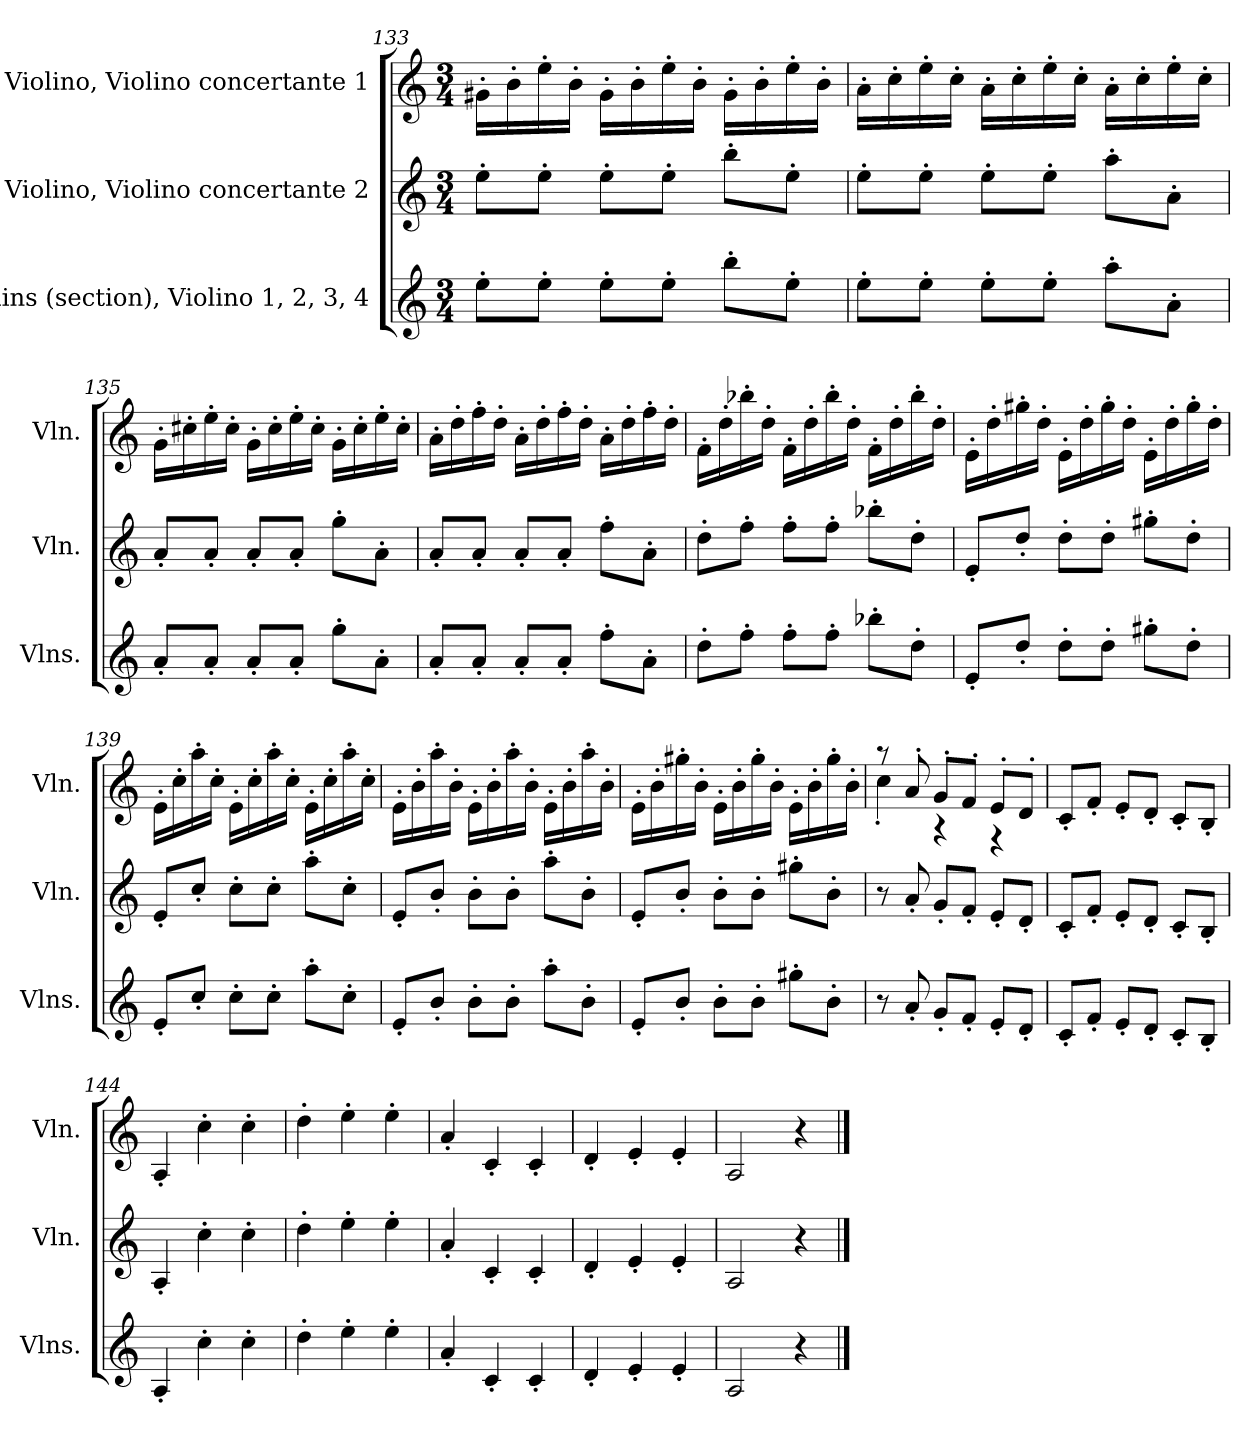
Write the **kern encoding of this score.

**kern	**kern	**kern
*part3	*part2	*part1
*staff3	*staff2	*staff1
*I"Violins (section), Violino 1, 2, 3, 4	*I"Violino, Violino concertante 2	*I"Violino, Violino concertante 1
*I'Vlns.	*I'Vln.	*I'Vln.
*clefG2	*clefG2	*clefG2
*k[]	*k[]	*k[]
*M3/4	*M3/4	*M3/4
=133	=133	=133
8ee'\L	8ee'\L	16g#X'\LL
.	.	16b'\
8ee'\J	8ee'\J	16ee'\
.	.	16b'\JJ
8ee'\L	8ee'\L	16g#'\LL
.	.	16b'\
8ee'\J	8ee'\J	16ee'\
.	.	16b'\JJ
8bb'\L	8bb'\L	16g#'\LL
.	.	16b'\
8ee'\J	8ee'\J	16ee'\
.	.	16b'\JJ
=134	=134	=134
8ee'\L	8ee'\L	16a'\LL
.	.	16cc'\
8ee'\J	8ee'\J	16ee'\
.	.	16cc'\JJ
8ee'\L	8ee'\L	16a'\LL
.	.	16cc'\
8ee'\J	8ee'\J	16ee'\
.	.	16cc'\JJ
8aa'\L	8aa'\L	16a'\LL
.	.	16cc'\
8a'\J	8a'\J	16ee'\
.	.	16cc'\JJ
!!LO:LB:g=z
=135	=135	=135
8a'/L	8a'/L	16g'\LL
.	.	16cc#X'\
8a'/J	8a'/J	16ee'\
.	.	16cc#'\JJ
8a'/L	8a'/L	16g'\LL
.	.	16cc#'\
8a'/J	8a'/J	16ee'\
.	.	16cc#'\JJ
8gg'\L	8gg'\L	16g'\LL
.	.	16cc#'\
8a'\J	8a'\J	16ee'\
.	.	16cc#'\JJ
=136	=136	=136
8a'/L	8a'/L	16a'\LL
.	.	16dd'\
8a'/J	8a'/J	16ff'\
.	.	16dd'\JJ
8a'/L	8a'/L	16a'\LL
.	.	16dd'\
8a'/J	8a'/J	16ff'\
.	.	16dd'\JJ
8ff'\L	8ff'\L	16a'\LL
.	.	16dd'\
8a'\J	8a'\J	16ff'\
.	.	16dd'\JJ
=137	=137	=137
8dd'\L	8dd'\L	16f'\LL
.	.	16dd'\
8ff'\J	8ff'\J	16bb-X'\
.	.	16dd'\JJ
8ff'\L	8ff'\L	16f'\LL
.	.	16dd'\
8ff'\J	8ff'\J	16bb-'\
.	.	16dd'\JJ
8bb-X'\L	8bb-X'\L	16f'\LL
.	.	16dd'\
8dd'\J	8dd'\J	16bb-'\
.	.	16dd'\JJ
!!LO:PB:g=z
=138	=138	=138
8e'/L	8e'/L	16e'\LL
.	.	16dd'\
8dd'/J	8dd'/J	16gg#X'\
.	.	16dd'\JJ
8dd'\L	8dd'\L	16e'\LL
.	.	16dd'\
8dd'\J	8dd'\J	16gg#'\
.	.	16dd'\JJ
8gg#X'\L	8gg#X'\L	16e'\LL
.	.	16dd'\
8dd'\J	8dd'\J	16gg#'\
.	.	16dd'\JJ
=139	=139	=139
8e'/L	8e'/L	16e'\LL
.	.	16cc'\
8cc'/J	8cc'/J	16aa'\
.	.	16cc'\JJ
8cc'\L	8cc'\L	16e'\LL
.	.	16cc'\
8cc'\J	8cc'\J	16aa'\
.	.	16cc'\JJ
8aa'\L	8aa'\L	16e'\LL
.	.	16cc'\
8cc'\J	8cc'\J	16aa'\
.	.	16cc'\JJ
=140	=140	=140
8e'/L	8e'/L	16e'\LL
.	.	16b'\
8b'/J	8b'/J	16aa'\
.	.	16b'\JJ
8b'\L	8b'\L	16e'\LL
.	.	16b'\
8b'\J	8b'\J	16aa'\
.	.	16b'\JJ
8aa'\L	8aa'\L	16e'\LL
.	.	16b'\
8b'\J	8b'\J	16aa'\
.	.	16b'\JJ
!!LO:LB:g=z
=141	=141	=141
8e'/L	8e'/L	16e'\LL
.	.	16b'\
8b'/J	8b'/J	16gg#X'\
.	.	16b'\JJ
8b'\L	8b'\L	16e'\LL
.	.	16b'\
8b'\J	8b'\J	16gg#'\
.	.	16b'\JJ
8gg#X'\L	8gg#X'\L	16e'\LL
.	.	16b'\
8b'\J	8b'\J	16gg#'\
.	.	16b'\JJ
=142	=142	=142
*	*	*^
8r	8r	8r	4cc'\
8a'/	8a'/	8a'/	.
8g'/L	8g'/L	8g'/L	4r
8f'/J	8f'/J	8f'/J	.
8e'/L	8e'/L	8e'/L	4r
8d'/J	8d'/J	8d'/J	.
*	*	*v	*v
=143	=143	=143
8c'/L	8c'/L	8c'/L
8f'/J	8f'/J	8f'/J
8e'/L	8e'/L	8e'/L
8d'/J	8d'/J	8d'/J
8c'/L	8c'/L	8c'/L
8B'/J	8B'/J	8B'/J
=144	=144	=144
4A'/	4A'/	4A'/
4cc'\	4cc'\	4cc'\
4cc'\	4cc'\	4cc'\
=145	=145	=145
4dd'\	4dd'\	4dd'\
4ee'\	4ee'\	4ee'\
4ee'\	4ee'\	4ee'\
!!LO:LB:g=z
=146	=146	=146
4a'/	4a'/	4a'/
4c'/	4c'/	4c'/
4c'/	4c'/	4c'/
=147	=147	=147
4d'/	4d'/	4d'/
4e'/	4e'/	4e'/
4e'/	4e'/	4e'/
=148	=148	=148
2A/	2A/	2A/
4r	4r	4r
==	==	==
*-	*-	*-
